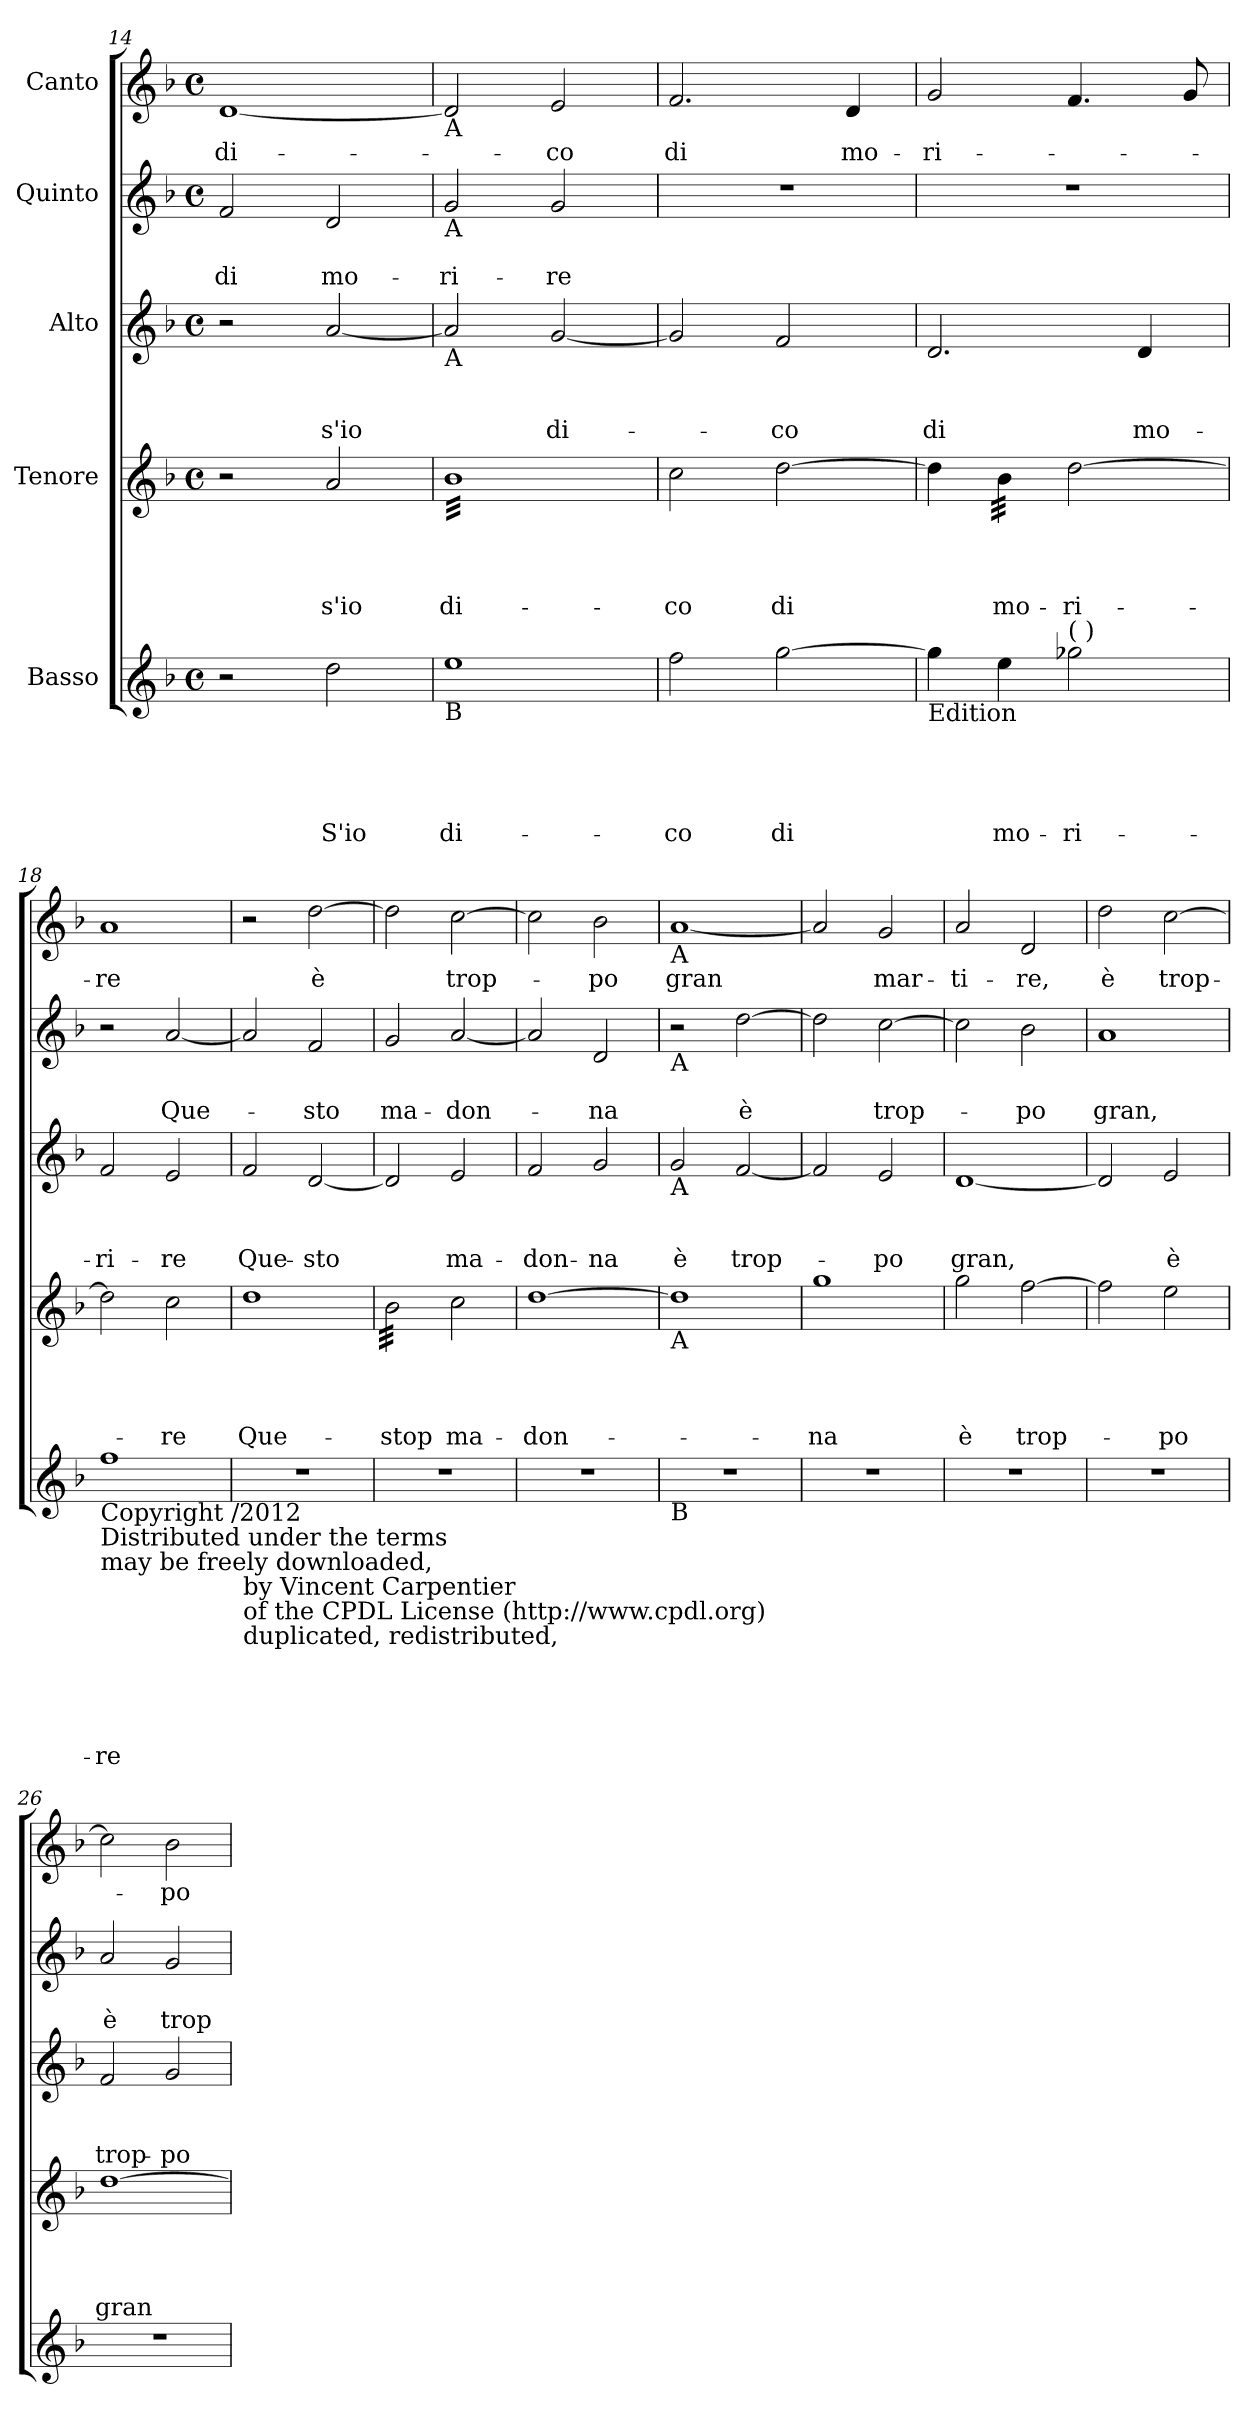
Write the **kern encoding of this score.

**kern	**text	**text	**text	**text	**text	**kern	**text	**text	**text	**text	**kern	**text	**text	**text	**kern	**text	**text	**kern	**text
*part5	*part5	*part5	*part5	*part5	*part5	*part4	*part4	*part4	*part4	*part4	*part3	*part3	*part3	*part3	*part2	*part2	*part2	*part1	*part1
*staff5	*staff5	*staff5	*staff5	*staff5	*staff5	*staff4	*staff4	*staff4	*staff4	*staff4	*staff3	*staff3	*staff3	*staff3	*staff2	*staff2	*staff2	*staff1	*staff1
*I"Basso	*	*	*	*	*	*I"Tenore	*	*	*	*	*I"Alto	*	*	*	*I"Quinto	*	*	*I"Canto	*
*clefG2	*	*	*	*	*	*clefG2	*	*	*	*	*clefG2	*	*	*	*clefG2	*	*	*clefG2	*
*k[b-]	*	*	*	*	*	*k[b-]	*	*	*	*	*k[b-]	*	*	*	*k[b-]	*	*	*k[b-]	*
*F:	*	*	*	*	*	*F:	*	*	*	*	*F:	*	*	*	*F:	*	*	*F:	*
*M4/4	*	*	*	*	*	*M4/4	*	*	*	*	*M4/4	*	*	*	*M4/4	*	*	*M4/4	*
*met(c)	*	*	*	*	*	*met(c)	*	*	*	*	*met(c)	*	*	*	*met(c)	*	*	*met(c)	*
=14	=14	=14	=14	=14	=14	=14	=14	=14	=14	=14	=14	=14	=14	=14	=14	=14	=14	=14	=14
!	!	!	!	!	!	!	!	!	!	!	!	!	!	!	!	!	!LO:LY:b	!	!LO:LY:b
2r	.	.	.	.	.	2r	.	.	.	.	2r	.	.	.	2f/	.	di	[<1d	di-
!	!	!	!	!	!LO:LY:b	!	!	!	!	!LO:LY:b	!	!	!	!LO:LY:b	!	!	!LO:LY:b	!	!
2dd\	.	.	.	.	S'io	2a/	.	.	.	s'io	[<2a/	.	.	s'io	2d/	.	mo-	.	.
!!LO:PB:g=z
=15	=15	=15	=15	=15	=15	=15	=15	=15	=15	=15	=15	=15	=15	=15	=15	=15	=15	=15	=15
!	!	!	!	!	!	!	!	!	!	!	!	!	!	!	!	!	!	!LO:TX:b:t=A	!
!	!	!	!	!	!	!	!	!	!	!	!	!	!	!	!LO:TX:b:t=A	!	!	!	!
!	!	!	!	!	!	!	!	!	!	!	!LO:TX:b:t=A	!	!	!	!	!	!	!	!
!	!	!	!	!	!	!LO:TX:b:t=A	!	!	!	!	!	!	!	!	!	!	!	!	!
!LO:TX:b:t=B	!	!	!	!	!	!	!	!	!	!	!	!	!	!	!	!	!	!	!
!	!	!	!	!	!LO:LY:b	!	!	!	!	!LO:LY:b	!	!	!	!	!	!	!LO:LY:b	!	!
*	*	*	*	*	*	*tremolo	*	*	*	*	*	*	*	*	*	*	*	*	*
1ee	.	.	.	.	di-	32b-LLL	.	.	.	di-	2a/]	.	.	.	2g/	.	-ri-	2d/]	.
.	.	.	.	.	.	32b-	.	.	.	.	.	.	.	.	.	.	.	.	.
.	.	.	.	.	.	32b-	.	.	.	.	.	.	.	.	.	.	.	.	.
.	.	.	.	.	.	32b-	.	.	.	.	.	.	.	.	.	.	.	.	.
.	.	.	.	.	.	32b-	.	.	.	.	.	.	.	.	.	.	.	.	.
.	.	.	.	.	.	32b-	.	.	.	.	.	.	.	.	.	.	.	.	.
.	.	.	.	.	.	32b-	.	.	.	.	.	.	.	.	.	.	.	.	.
.	.	.	.	.	.	32b-	.	.	.	.	.	.	.	.	.	.	.	.	.
.	.	.	.	.	.	32b-	.	.	.	.	.	.	.	.	.	.	.	.	.
.	.	.	.	.	.	32b-	.	.	.	.	.	.	.	.	.	.	.	.	.
.	.	.	.	.	.	32b-	.	.	.	.	.	.	.	.	.	.	.	.	.
.	.	.	.	.	.	32b-	.	.	.	.	.	.	.	.	.	.	.	.	.
.	.	.	.	.	.	32b-	.	.	.	.	.	.	.	.	.	.	.	.	.
.	.	.	.	.	.	32b-	.	.	.	.	.	.	.	.	.	.	.	.	.
.	.	.	.	.	.	32b-	.	.	.	.	.	.	.	.	.	.	.	.	.
.	.	.	.	.	.	32b-	.	.	.	.	.	.	.	.	.	.	.	.	.
!	!	!	!	!	!	!	!	!	!	!	!	!	!	!LO:LY:b	!	!	!LO:LY:b	!	!LO:LY:b
.	.	.	.	.	.	32b-	.	.	.	.	[<2g/	.	.	di-	2g/	.	-re	2e/	-co
.	.	.	.	.	.	32b-	.	.	.	.	.	.	.	.	.	.	.	.	.
.	.	.	.	.	.	32b-	.	.	.	.	.	.	.	.	.	.	.	.	.
.	.	.	.	.	.	32b-	.	.	.	.	.	.	.	.	.	.	.	.	.
.	.	.	.	.	.	32b-	.	.	.	.	.	.	.	.	.	.	.	.	.
.	.	.	.	.	.	32b-	.	.	.	.	.	.	.	.	.	.	.	.	.
.	.	.	.	.	.	32b-	.	.	.	.	.	.	.	.	.	.	.	.	.
.	.	.	.	.	.	32b-	.	.	.	.	.	.	.	.	.	.	.	.	.
.	.	.	.	.	.	32b-	.	.	.	.	.	.	.	.	.	.	.	.	.
.	.	.	.	.	.	32b-	.	.	.	.	.	.	.	.	.	.	.	.	.
.	.	.	.	.	.	32b-	.	.	.	.	.	.	.	.	.	.	.	.	.
.	.	.	.	.	.	32b-	.	.	.	.	.	.	.	.	.	.	.	.	.
.	.	.	.	.	.	32b-	.	.	.	.	.	.	.	.	.	.	.	.	.
.	.	.	.	.	.	32b-	.	.	.	.	.	.	.	.	.	.	.	.	.
.	.	.	.	.	.	32b-	.	.	.	.	.	.	.	.	.	.	.	.	.
.	.	.	.	.	.	32b-JJJ	.	.	.	.	.	.	.	.	.	.	.	.	.
*	*	*	*	*	*	*Xtremolo	*	*	*	*	*	*	*	*	*	*	*	*	*
=16	=16	=16	=16	=16	=16	=16	=16	=16	=16	=16	=16	=16	=16	=16	=16	=16	=16	=16	=16
!	!	!	!	!	!LO:LY:b	!	!	!	!	!LO:LY:b	!	!	!	!	!	!	!	!	!LO:LY:b
2ff\	.	.	.	.	-co	2cc\	.	.	.	-co	2g/]	.	.	.	1r	.	.	2.f/	di
!	!	!	!	!	!LO:LY:b	!	!	!	!	!LO:LY:b	!	!	!	!LO:LY:b	!	!	!	!	!
[>2gg\	.	.	.	.	di	[>2dd\	.	.	.	di	2f/	.	.	-co	.	.	.	.	.
!	!	!	!	!	!	!	!	!	!	!	!	!	!	!	!	!	!	!	!LO:LY:b
.	.	.	.	.	.	.	.	.	.	.	.	.	.	.	.	.	.	4d/	mo-
=17	=17	=17	=17	=17	=17	=17	=17	=17	=17	=17	=17	=17	=17	=17	=17	=17	=17	=17	=17
!LO:TX:b:t=Edition	!	!	!	!	!	!	!	!	!	!	!	!	!	!	!	!	!	!	!
!	!	!	!	!	!	!	!	!	!	!	!	!	!	!LO:LY:b	!	!	!	!	!LO:LY:b
4gg\]	.	.	.	.	.	4dd\]	.	.	.	.	2.d/	.	.	di	1r	.	.	2g/	-ri-
!	!	!	!	!	!LO:LY:b	!	!	!	!	!LO:LY:b	!	!	!	!	!	!	!	!	!
*	*	*	*	*	*	*tremolo	*	*	*	*	*	*	*	*	*	*	*	*	*
4ee\	.	.	.	.	mo-	32b-\LLL	.	.	.	mo-	.	.	.	.	.	.	.	.	.
.	.	.	.	.	.	32b-\	.	.	.	.	.	.	.	.	.	.	.	.	.
.	.	.	.	.	.	32b-\	.	.	.	.	.	.	.	.	.	.	.	.	.
.	.	.	.	.	.	32b-\	.	.	.	.	.	.	.	.	.	.	.	.	.
.	.	.	.	.	.	32b-\	.	.	.	.	.	.	.	.	.	.	.	.	.
.	.	.	.	.	.	32b-\	.	.	.	.	.	.	.	.	.	.	.	.	.
.	.	.	.	.	.	32b-\	.	.	.	.	.	.	.	.	.	.	.	.	.
.	.	.	.	.	.	32b-\JJJ	.	.	.	.	.	.	.	.	.	.	.	.	.
*	*	*	*	*	*	*Xtremolo	*	*	*	*	*	*	*	*	*	*	*	*	*
!LO:TX:a:t=( )	!	!	!	!	!	!	!	!	!	!	!	!	!	!	!	!	!	!	!
!	!	!	!	!	!LO:LY:b	!	!	!	!	!LO:LY:b	!	!	!	!	!	!	!	!	!
2gg-X\	.	.	.	.	-ri-	[>2dd\	.	.	.	-ri-	.	.	.	.	.	.	.	4.f/	.
!	!	!	!	!	!	!	!	!	!	!	!	!	!	!LO:LY:b	!	!	!	!	!
.	.	.	.	.	.	.	.	.	.	.	4d/	.	.	mo-	.	.	.	.	.
.	.	.	.	.	.	.	.	.	.	.	.	.	.	.	.	.	.	8g/	.
=18	=18	=18	=18	=18	=18	=18	=18	=18	=18	=18	=18	=18	=18	=18	=18	=18	=18	=18	=18
!LO:TX:b:t=Copyright /2012	!	!	!	!	!	!	!	!	!	!	!	!	!	!	!	!	!	!	!
!LO:TX:b:t=Distributed under the terms	!	!	!	!	!	!	!	!	!	!	!	!	!	!	!	!	!	!	!
!LO:TX:b:t=may be freely downloaded,	!	!	!	!	!	!	!	!	!	!	!	!	!	!	!	!	!	!	!
!	!	!	!	!	!LO:LY:b	!	!	!	!	!	!	!	!	!LO:LY:b	!	!	!	!	!LO:LY:b
1ff	.	.	.	.	-re	2dd\]	.	.	.	.	2f/	.	.	-ri-	2r	.	.	1a	-re
!	!	!	!	!	!	!	!	!	!	!LO:LY:b	!	!	!	!LO:LY:b	!	!	!LO:LY:b	!	!
.	.	.	.	.	.	2cc\	.	.	.	-re	2e/	.	.	-re	[<2a/	.	Que-	.	.
=19	=19	=19	=19	=19	=19	=19	=19	=19	=19	=19	=19	=19	=19	=19	=19	=19	=19	=19	=19
!LO:TX:b:t=by Vincent Carpentier	!	!	!	!	!	!	!	!	!	!	!	!	!	!	!	!	!	!	!
!LO:TX:b:t=of the CPDL License (http&colon;//www.cpdl.org)	!	!	!	!	!	!	!	!	!	!	!	!	!	!	!	!	!	!	!
!LO:TX:b:t=duplicated, redistributed,	!	!	!	!	!	!	!	!	!	!	!	!	!	!	!	!	!	!	!
!	!	!	!	!	!	!	!	!	!	!LO:LY:b	!	!	!	!LO:LY:b	!	!	!	!	!
1r	.	.	.	.	.	1dd	.	.	.	Que-	2f/	.	.	Que-	2a/]	.	.	2r	.
!	!	!	!	!	!	!	!	!	!	!	!	!	!	!LO:LY:b	!	!	!LO:LY:b	!	!LO:LY:b
.	.	.	.	.	.	.	.	.	.	.	[<2d/	.	.	-sto	2f/	.	-sto	[>2dd\	è
=20	=20	=20	=20	=20	=20	=20	=20	=20	=20	=20	=20	=20	=20	=20	=20	=20	=20	=20	=20
!	!	!	!	!	!	!	!	!	!	!LO:LY:b	!	!	!	!	!	!	!LO:LY:b	!	!
*	*	*	*	*	*	*tremolo	*	*	*	*	*	*	*	*	*	*	*	*	*
1r	.	.	.	.	.	32b-\LLL	.	.	.	-stop	2d/]	.	.	.	2g/	.	ma-	2dd\]	.
.	.	.	.	.	.	32b-\	.	.	.	.	.	.	.	.	.	.	.	.	.
.	.	.	.	.	.	32b-\	.	.	.	.	.	.	.	.	.	.	.	.	.
.	.	.	.	.	.	32b-\	.	.	.	.	.	.	.	.	.	.	.	.	.
.	.	.	.	.	.	32b-\	.	.	.	.	.	.	.	.	.	.	.	.	.
.	.	.	.	.	.	32b-\	.	.	.	.	.	.	.	.	.	.	.	.	.
.	.	.	.	.	.	32b-\	.	.	.	.	.	.	.	.	.	.	.	.	.
.	.	.	.	.	.	32b-\	.	.	.	.	.	.	.	.	.	.	.	.	.
.	.	.	.	.	.	32b-\	.	.	.	.	.	.	.	.	.	.	.	.	.
.	.	.	.	.	.	32b-\	.	.	.	.	.	.	.	.	.	.	.	.	.
.	.	.	.	.	.	32b-\	.	.	.	.	.	.	.	.	.	.	.	.	.
.	.	.	.	.	.	32b-\	.	.	.	.	.	.	.	.	.	.	.	.	.
.	.	.	.	.	.	32b-\	.	.	.	.	.	.	.	.	.	.	.	.	.
.	.	.	.	.	.	32b-\	.	.	.	.	.	.	.	.	.	.	.	.	.
.	.	.	.	.	.	32b-\	.	.	.	.	.	.	.	.	.	.	.	.	.
.	.	.	.	.	.	32b-\JJJ	.	.	.	.	.	.	.	.	.	.	.	.	.
*	*	*	*	*	*	*Xtremolo	*	*	*	*	*	*	*	*	*	*	*	*	*
!	!	!	!	!	!	!	!	!	!	!LO:LY:b	!	!	!	!LO:LY:b	!	!	!LO:LY:b	!	!LO:LY:b
.	.	.	.	.	.	2cc\	.	.	.	ma-	2e/	.	.	ma-	[<2a/	.	-don-	[>2cc\	trop-
=21	=21	=21	=21	=21	=21	=21	=21	=21	=21	=21	=21	=21	=21	=21	=21	=21	=21	=21	=21
!	!	!	!	!	!	!	!	!	!	!LO:LY:b	!	!	!	!LO:LY:b	!	!	!	!	!
1r	.	.	.	.	.	[>1dd	.	.	.	-don-	2f/	.	.	-don-	2a/]	.	.	2cc\]	.
!	!	!	!	!	!	!	!	!	!	!	!	!	!	!LO:LY:b	!	!	!LO:LY:b	!	!LO:LY:b
.	.	.	.	.	.	.	.	.	.	.	2g/	.	.	-na	2d/	.	-na	2b-\	-po
!!LO:PB:g=z
=22	=22	=22	=22	=22	=22	=22	=22	=22	=22	=22	=22	=22	=22	=22	=22	=22	=22	=22	=22
!	!	!	!	!	!	!	!	!	!	!	!	!	!	!	!	!	!	!LO:TX:b:t=A	!
!	!	!	!	!	!	!	!	!	!	!	!	!	!	!	!LO:TX:b:t=A	!	!	!	!
!	!	!	!	!	!	!	!	!	!	!	!LO:TX:b:t=A	!	!	!	!	!	!	!	!
!	!	!	!	!	!	!LO:TX:b:t=A	!	!	!	!	!	!	!	!	!	!	!	!	!
!LO:TX:b:t=B	!	!	!	!	!	!	!	!	!	!	!	!	!	!	!	!	!	!	!
!	!	!	!	!	!	!	!	!	!	!	!	!	!	!LO:LY:b	!	!	!	!	!LO:LY:b
1r	.	.	.	.	.	1dd]	.	.	.	.	2g/	.	.	è	2r	.	.	[<1a	gran
!	!	!	!	!	!	!	!	!	!	!	!	!	!	!LO:LY:b	!	!	!LO:LY:b	!	!
.	.	.	.	.	.	.	.	.	.	.	[<2f/	.	.	trop-	[>2dd\	.	è	.	.
=23	=23	=23	=23	=23	=23	=23	=23	=23	=23	=23	=23	=23	=23	=23	=23	=23	=23	=23	=23
!	!	!	!	!	!	!	!	!	!	!LO:LY:b	!	!	!	!	!	!	!	!	!
1r	.	.	.	.	.	1gg	.	.	.	-na	2f/]	.	.	.	2dd\]	.	.	2a/]	.
!	!	!	!	!	!	!	!	!	!	!	!	!	!	!LO:LY:b	!	!	!LO:LY:b	!	!LO:LY:b
.	.	.	.	.	.	.	.	.	.	.	2e/	.	.	-po	[>2cc\	.	trop-	2g/	mar-
=24	=24	=24	=24	=24	=24	=24	=24	=24	=24	=24	=24	=24	=24	=24	=24	=24	=24	=24	=24
!	!	!	!	!	!	!	!	!	!	!LO:LY:b	!	!	!	!LO:LY:b	!	!	!	!	!LO:LY:b
1r	.	.	.	.	.	2gg\	.	.	.	è	[<1d	.	.	gran,	2cc\]	.	.	2a/	-ti-
!	!	!	!	!	!	!	!	!	!	!LO:LY:b	!	!	!	!	!	!	!LO:LY:b	!	!LO:LY:b
.	.	.	.	.	.	[>2ff\	.	.	.	trop-	.	.	.	.	2b-\	.	-po	2d/	-re,
=25	=25	=25	=25	=25	=25	=25	=25	=25	=25	=25	=25	=25	=25	=25	=25	=25	=25	=25	=25
!	!	!	!	!	!	!	!	!	!	!	!	!	!	!	!	!	!LO:LY:b	!	!LO:LY:b
1r	.	.	.	.	.	2ff\]	.	.	.	.	2d/]	.	.	.	1a	.	gran,	2dd\	è
!	!	!	!	!	!	!	!	!	!	!LO:LY:b	!	!	!	!LO:LY:b	!	!	!	!	!LO:LY:b
.	.	.	.	.	.	2ee\	.	.	.	-po	2e/	.	.	è	.	.	.	[>2cc\	trop-
=26	=26	=26	=26	=26	=26	=26	=26	=26	=26	=26	=26	=26	=26	=26	=26	=26	=26	=26	=26
!	!	!	!	!	!	!	!	!	!	!LO:LY:b	!	!	!	!LO:LY:b	!	!	!LO:LY:b	!	!
1r	.	.	.	.	.	[>1dd	.	.	.	gran	2f/	.	.	trop-	2a/	.	è	2cc\]	.
!	!	!	!	!	!	!	!	!	!	!	!	!	!	!LO:LY:b	!	!	!LO:LY:b	!	!LO:LY:b
.	.	.	.	.	.	.	.	.	.	.	2g/	.	.	-po	2g/	.	trop-	2b-\	-po
=	=	=	=	=	=	=	=	=	=	=	=	=	=	=	=	=	=	=	=
*-	*-	*-	*-	*-	*-	*-	*-	*-	*-	*-	*-	*-	*-	*-	*-	*-	*-	*-	*-
